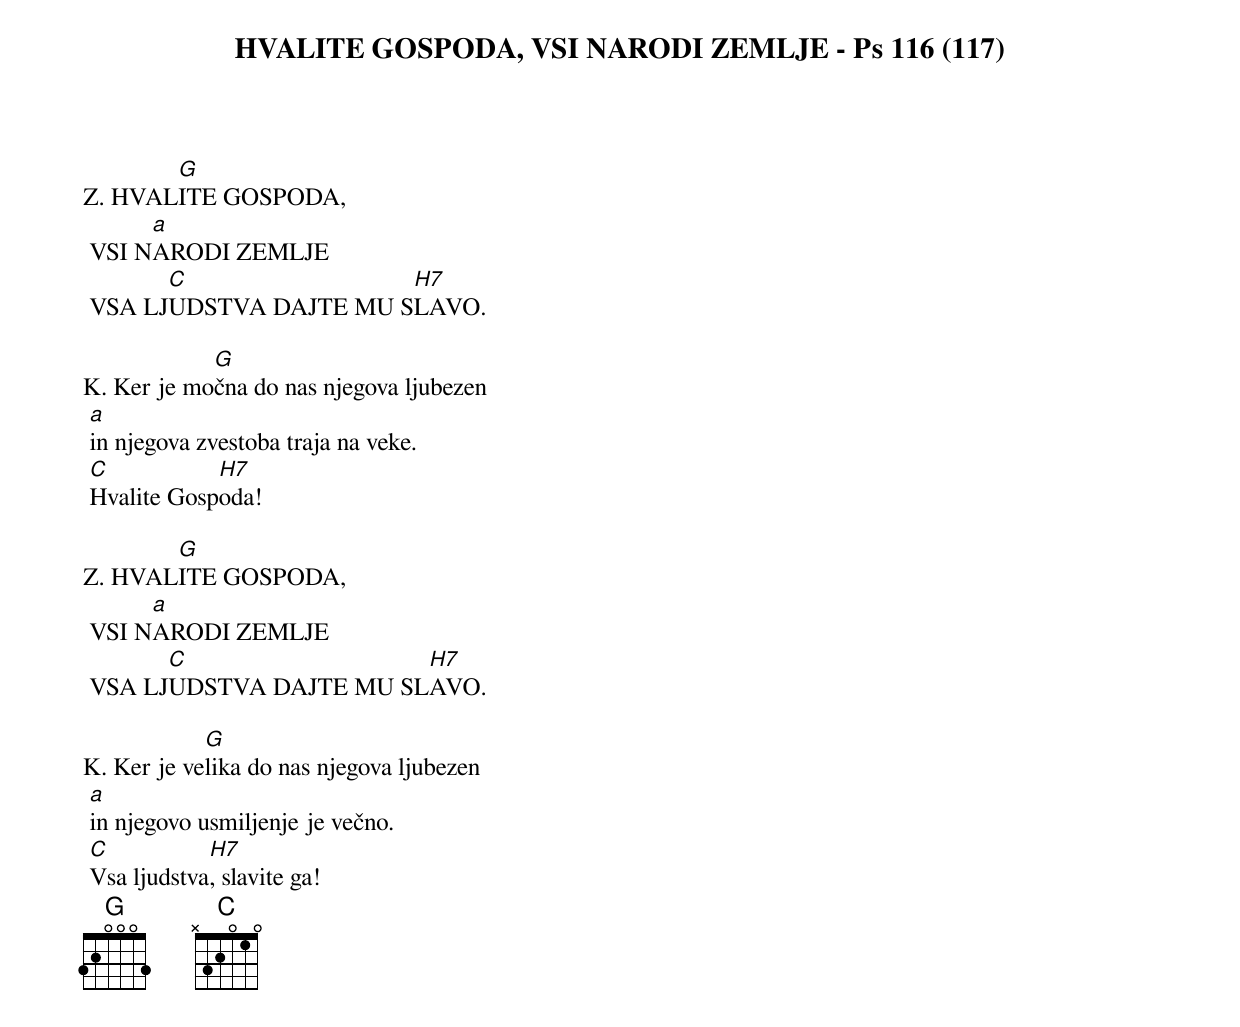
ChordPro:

{title: HVALITE GOSPODA, VSI NARODI ZEMLJE - Ps 116 (117)}

Z.	HVAL[G]ITE GOSPODA,
	VSI N[a]ARODI ZEMLJE
	VSA LJ[C]UDSTVA DAJTE MU S[H7]LAVO.

K.	Ker je mo[G]čna do nas njegova ljubezen
	[a]in njegova zvestoba traja na veke.
	[C]Hvalite Gosp[H7]oda!

Z.	HVAL[G]ITE GOSPODA,
	VSI N[a]ARODI ZEMLJE
	VSA LJ[C]UDSTVA DAJTE MU SL[H7]AVO.

K.	Ker je ve[G]lika do nas njegova ljubezen
	[a]in njegovo usmiljenje je večno.
	[C]Vsa ljudstva[H7], slavite ga!
